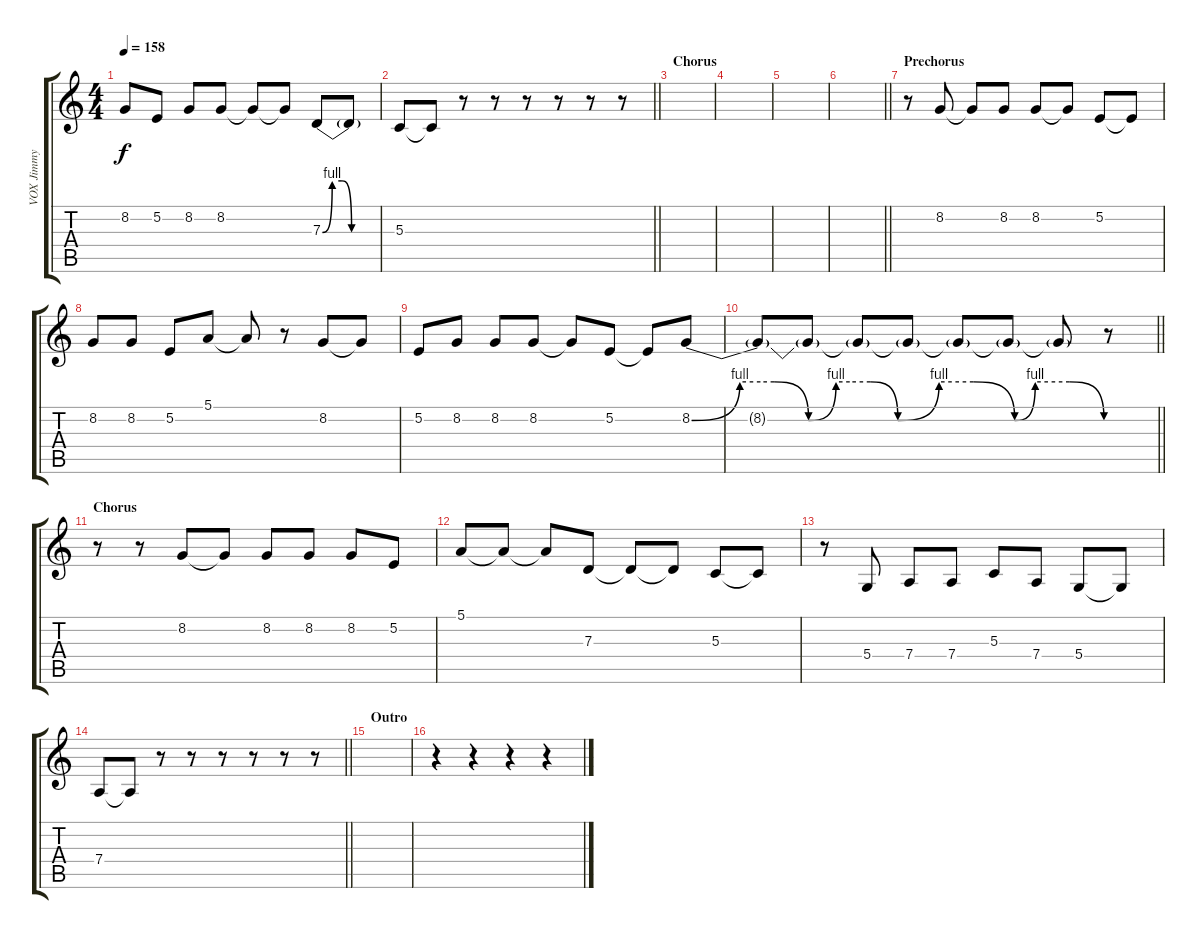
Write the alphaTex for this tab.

\track ("VOX Jimmy Farrar / Joyce Kennedy" "VOX Jimmy ") {instrument lead2sawtooth}
\staff {score tabs}
\tuning (E4 B3 G3 D3 A2 E2) {hide}
\ts (4 4)
\tempo 158
\clef g2
\ks c
8.2.8{dy f} 5.2.8 8.2.8 8.2.8 8.2{t}.8 8.2{t}.8 7.3{be (custom 0 0 10 4 20 4 30 0 60 0)}.8 7.3{t}.8 |
\barLineRight lightlight
5.3.8 5.3{t}.8 r.8{instrument lead5charang} r.8 r.8 r.8 r.8 r.8 |
\section ("" "Chorus")
|
|
|
\barLineRight lightlight
|
\section ("" "Prechorus")
r.8{instrument lead2sawtooth} 8.2.8 8.2{t}.8 8.2.8 8.2.8 8.2{t}.8 5.2.8 5.2{t}.8 |
8.2.8 8.2.8 5.2.8 5.1.8 5.1{t}.8 r.8 8.2.8 8.2{t}.8 |
5.2.8 8.2.8 8.2.8 8.2.8 8.2{t}.8 5.2.8 5.2{t}.8 8.2{be (custom 0 0 7 4 10 4 12 4 17 0 21 4 23 4 26 4 30 0 36 4 41 4 47 0 50 4 55 4 60 0)}.8 |
\barLineRight lightlight
8.2{t}.8 8.2{t}.8 8.2{t}.8 8.2{t}.8 8.2{t}.8 8.2{t}.8 8.2{t}.8 r.8 |
\section ("" "Chorus")
r.8 r.8 8.2.8 8.2{t}.8 8.2.8 8.2.8 8.2.8 5.2.8 |
5.1.8 5.1{t}.8 5.1{t}.8 7.3.8 7.3{t}.8 7.3{t}.8 5.3.8 5.3{t}.8 |
r.8 5.4.8 7.4.8 7.4.8 5.3.8 7.4.8 5.4.8 5.4{t}.8 |
\barLineRight lightlight
7.4.8 7.4{t}.8 r.8 r.8 r.8 r.8 r.8 r.8 |
\section ("" "Outro")
|
r.4 r.4 r.4 r.4
